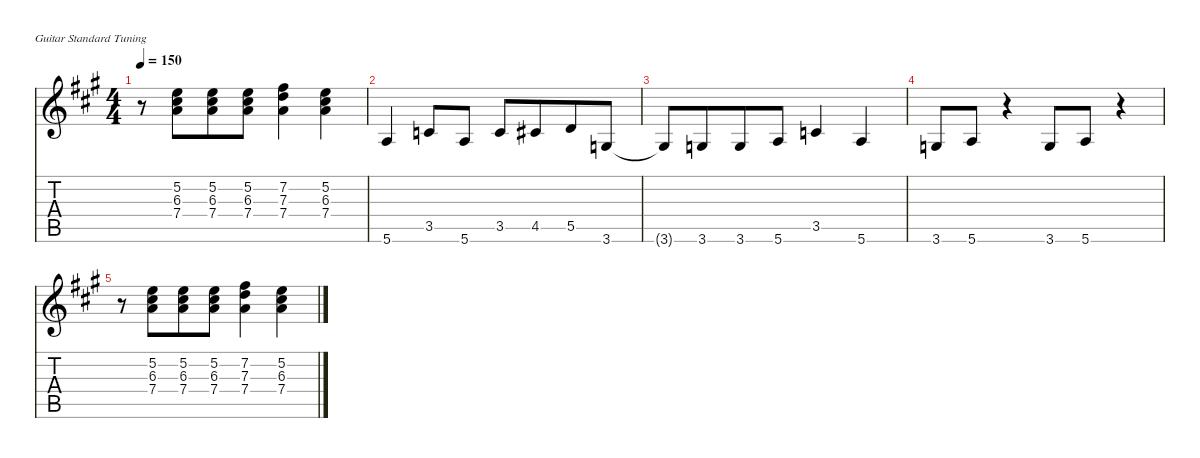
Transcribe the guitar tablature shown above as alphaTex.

\defaultSystemsLayout 4
\hideDynamics
\bracketExtendMode nobrackets
\singleTrackTrackNamePolicy hidden
\multiTrackTrackNamePolicy hidden
\firstSystemTrackNameMode fullname
\firstSystemTrackNameOrientation horizontal
\otherSystemsTrackNameOrientation horizontal
\track ("Lead Guitar" "od.guit.") {instrument overdrivenguitar}
\staff {score tabs}
\tuning (E4 B3 G3 D3 A2 E2)
\ts (4 4)
\tempo 150
\clef g2
\ks a
r.8{dy ff beam Down} (5.2{acc forcenatural} 6.3{acc #} 7.4{acc forcenatural}).8{dy mf beam Down beam merge} (5.2{acc forcenatural} 6.3{acc #} 7.4{acc forcenatural}).8{beam Down} (5.2{acc forcenatural} 6.3{acc #} 7.4{acc forcenatural}).8{beam Down} (7.2{acc #} 7.3{acc forcenatural} 7.4{acc forcenatural}).4{beam Down} (5.2{acc forcenatural} 6.3{acc #} 7.4{acc forcenatural}).4{beam Down} |
5.6{acc forcenatural}.4{dy ff beam Up} 3.5{acc forcenatural}.8{beam Up} 5.6{acc forcenatural}.8{beam Up} 3.5{acc forcenatural}.8{beam Up} 4.5{acc #}.8{beam Up beam merge} 5.5{acc forcenatural}.8{beam Up} 3.6{acc forcenatural}.8{beam Up} |
3.6{t acc forcenatural}.8{beam Up} 3.6{acc forcenatural}.8{beam Up beam merge} 3.6{acc forcenatural}.8{beam Up} 5.6{acc forcenatural}.8{beam Up} 3.5{acc forcenatural}.4{beam Up} 5.6{acc forcenatural}.4{beam Up} |
3.6{acc forcenatural}.8{beam Up} 5.6{acc forcenatural}.8{beam Up} r.4{beam Up} 3.6{acc forcenatural}.8{beam Up} 5.6{acc forcenatural}.8{beam Up} r.4{beam Up} |
r.8{beam Down} (5.2{acc forcenatural} 6.3{acc #} 7.4{acc forcenatural}).8{dy mf beam Down beam merge} (5.2{acc forcenatural} 6.3{acc #} 7.4{acc forcenatural}).8{beam Down} (5.2{acc forcenatural} 6.3{acc #} 7.4{acc forcenatural}).8{beam Down} (7.2{acc #} 7.3{acc forcenatural} 7.4{acc forcenatural}).4{beam Down} (5.2{acc forcenatural} 6.3{acc #} 7.4{acc forcenatural}).4{beam Down}
